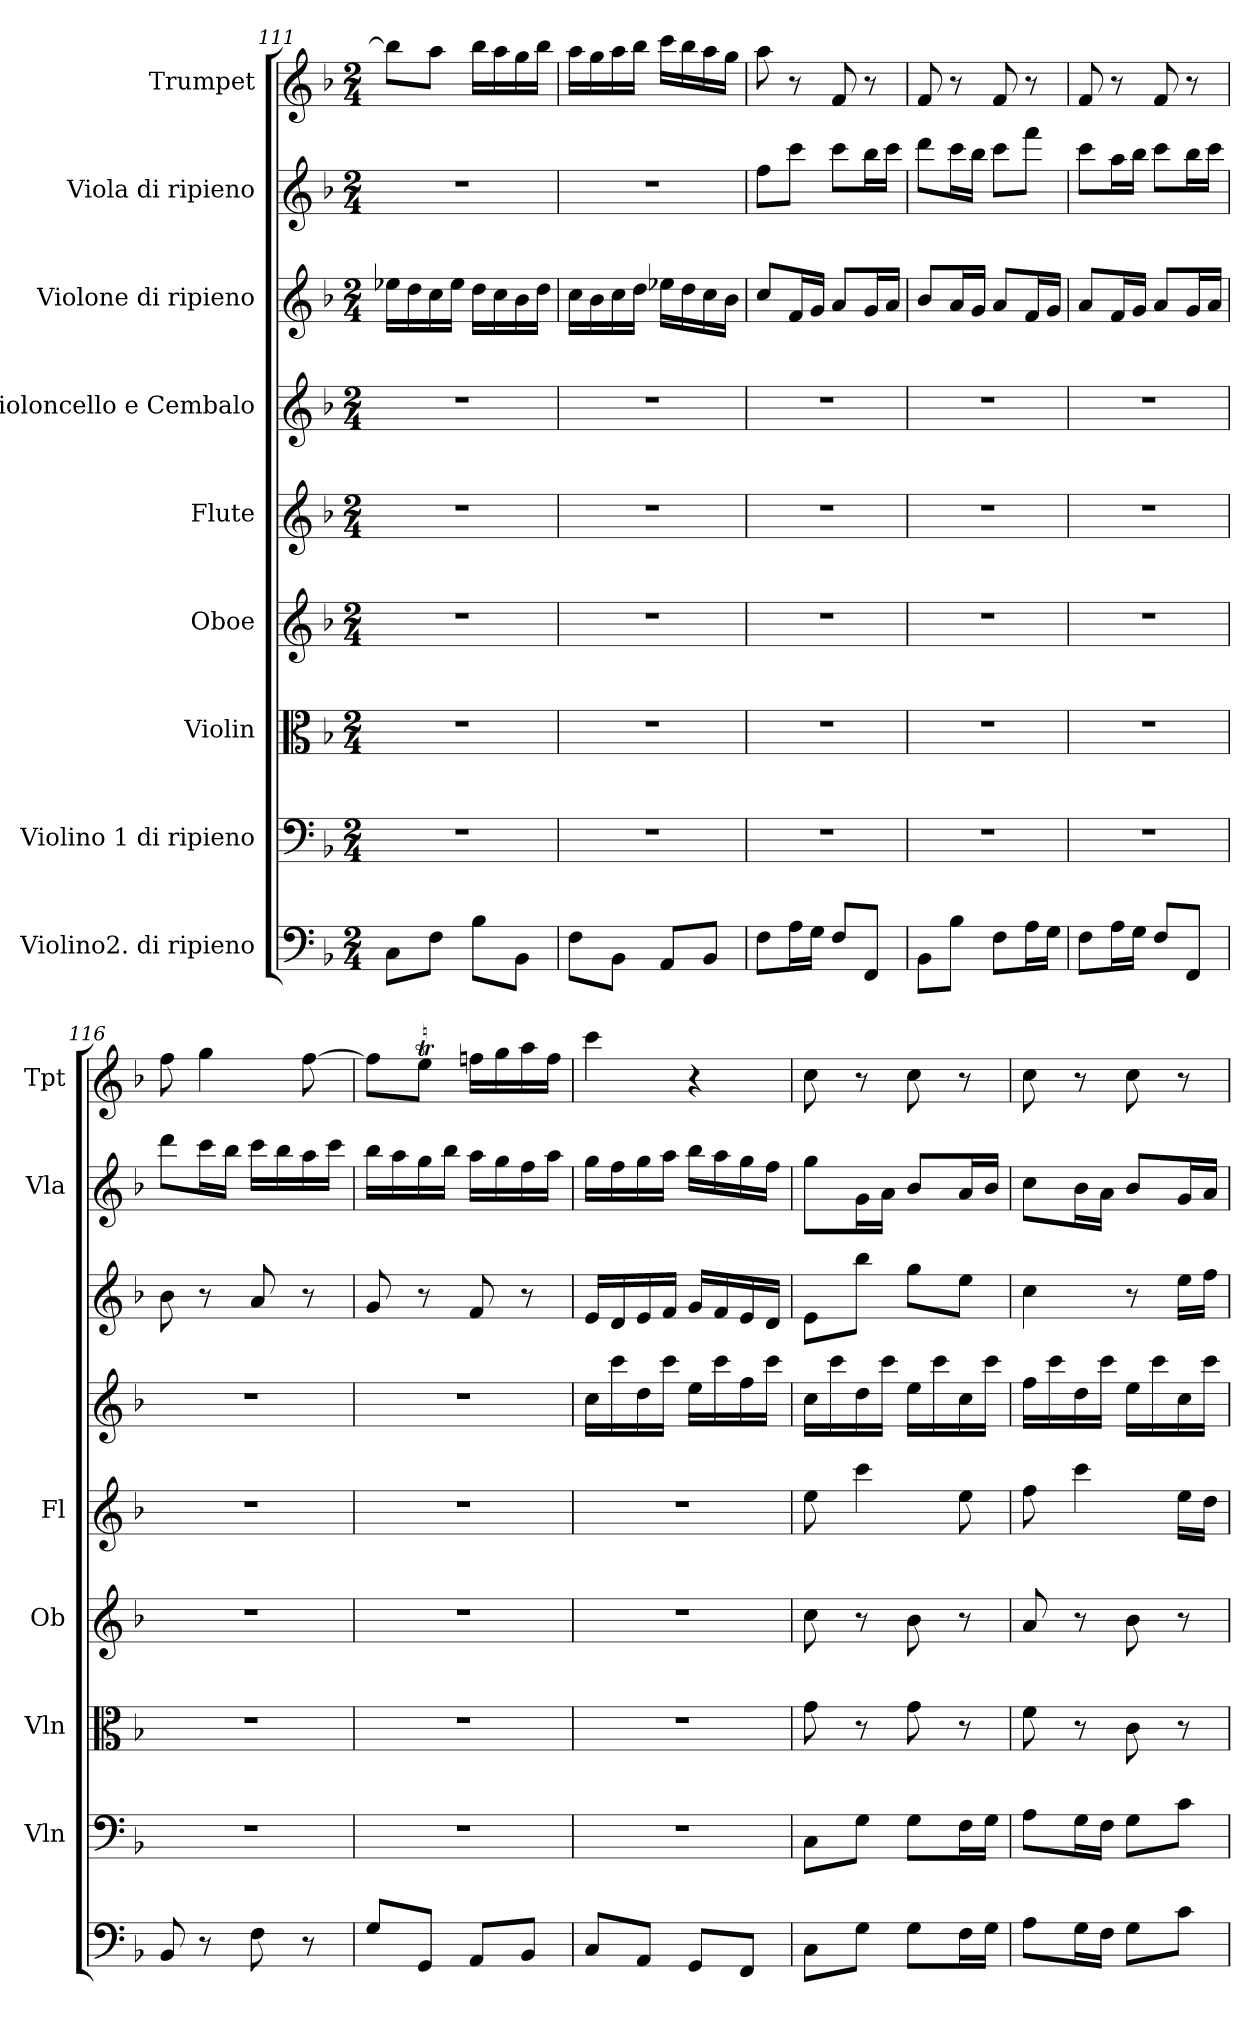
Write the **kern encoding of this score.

**kern	**kern	**kern	**kern	**kern	**kern	**kern	**kern	**kern
*part9	*part8	*part7	*part6	*part5	*part4	*part3	*part2	*part1
*staff9	*staff8	*staff7	*staff6	*staff5	*staff4	*staff3	*staff2	*staff1
*I"Violino2. di ripieno	*I"Violino 1 di ripieno	*I"Violin	*I"Oboe	*I"Flute	*I"Violoncello e Cembalo	*I"Violone di ripieno	*I"Viola di ripieno	*I"Trumpet
*	*I'Vln	*I'Vln	*I'Ob	*I'Fl	*	*	*I'Vla	*I'Tpt
*clefF4	*clefF4	*clefC3	*clefG2	*clefG2	*clefG2	*clefG2	*clefG2	*clefG2
*	*	*	*	*	*	*	*	*ITrd1c2
*k[b-]	*k[b-]	*k[b-]	*k[b-]	*k[b-]	*k[b-]	*k[b-]	*k[b-]	*k[b-e-a-]
*F:	*F:	*F:	*F:	*F:	*F:	*F:	*F:	*E-:
*M2/4	*M2/4	*M2/4	*M2/4	*M2/4	*M2/4	*M2/4	*M2/4	*M2/4
=111	=111	=111	=111	=111	=111	=111	=111	=111
8C\L	2r	2r	2r	2r	2r	16ee-\LL	2r	8aa-\L]
.	.	.	.	.	.	16dd\	.	.
8F\J	.	.	.	.	.	16cc\	.	8gg\J
.	.	.	.	.	.	16ee-\JJ	.	.
8B-\L	.	.	.	.	.	16dd\LL	.	16aa-\LL
.	.	.	.	.	.	16cc\	.	16gg\
8BB-\J	.	.	.	.	.	16b-\	.	16ff\
.	.	.	.	.	.	16dd\JJ	.	16aa-\JJ
=112	=112	=112	=112	=112	=112	=112	=112	=112
8F\L	2r	2r	2r	2r	2r	16cc\LL	2r	16gg\LL
.	.	.	.	.	.	16b-\	.	16ff\
8BB-\J	.	.	.	.	.	16cc\	.	16gg\
.	.	.	.	.	.	16dd\JJ	.	16aa-\JJ
8AA/L	.	.	.	.	.	16ee-\LL	.	16bb-\LL
.	.	.	.	.	.	16dd\	.	16aa-\
8BB-/J	.	.	.	.	.	16cc\	.	16gg\
.	.	.	.	.	.	16b-\JJ	.	16ff\JJ
=113	=113	=113	=113	=113	=113	=113	=113	=113
8F\L	2r	2r	2r	2r	2r	8cc/L	8ff\L	8gg\
16A\L	.	.	.	.	.	16f/L	8ccc\J	8r
16G\JJ	.	.	.	.	.	16g/JJ	.	.
8F/L	.	.	.	.	.	8a/L	8ccc\L	8e-/
8FF/J	.	.	.	.	.	16g/L	16bb-\L	8r
.	.	.	.	.	.	16a/JJ	16ccc\JJ	.
=114	=114	=114	=114	=114	=114	=114	=114	=114
8BB-\L	2r	2r	2r	2r	2r	8b-/L	8ddd\L	8e-/
8B-\J	.	.	.	.	.	16a/L	16ccc\L	8r
.	.	.	.	.	.	16g/JJ	16bb-\JJ	.
8F\L	.	.	.	.	.	8a/L	8ccc\L	8e-/
16A\L	.	.	.	.	.	16f/L	8fff\J	8r
16G\JJ	.	.	.	.	.	16g/JJ	.	.
!!LO:PB:g=z
=115	=115	=115	=115	=115	=115	=115	=115	=115
8F\L	2r	2r	2r	2r	2r	8a/L	8ccc\L	8e-/
16A\L	.	.	.	.	.	16f/L	16aa\L	8r
16G\JJ	.	.	.	.	.	16g/JJ	16bb-\JJ	.
8F/L	.	.	.	.	.	8a/L	8ccc\L	8e-/
8FF/J	.	.	.	.	.	16g/L	16bb-\L	8r
.	.	.	.	.	.	16a/JJ	16ccc\JJ	.
=116	=116	=116	=116	=116	=116	=116	=116	=116
8BB-/	2r	2r	2r	2r	2r	8b-\	8ddd\L	8ee-\
8r	.	.	.	.	.	8r	16ccc\L	4ff\
.	.	.	.	.	.	.	16bb-\JJ	.
8F\	.	.	.	.	.	8a/	16ccc\LL	.
.	.	.	.	.	.	.	16bb-\	.
8r	.	.	.	.	.	8r	16aa\	[8ee-\
.	.	.	.	.	.	.	16ccc\JJ	.
=117	=117	=117	=117	=117	=117	=117	=117	=117
8G/L	2r	2r	2r	2r	2r	8g/	16bb-\LL	8ee-\L]
.	.	.	.	.	.	.	16aa\	.
8GG/J	.	.	.	.	.	8r	16gg\	8ddT\J
.	.	.	.	.	.	.	16bb-\JJ	.
8AA/L	.	.	.	.	.	8f/	16aa\LL	16ee-\LL
.	.	.	.	.	.	.	16gg\	16ff\
8BB-/J	.	.	.	.	.	8r	16ff\	16gg\
.	.	.	.	.	.	.	16aa\JJ	16ee-\JJ
=118	=118	=118	=118	=118	=118	=118	=118	=118
8C/L	2r	2r	2r	2r	16cc\LL	16e/LL	16gg\LL	4bb-\
.	.	.	.	.	16ccc\	16d/	16ff\	.
8AA/J	.	.	.	.	16dd\	16e/	16gg\	.
.	.	.	.	.	16ccc\JJ	16f/JJ	16aa\JJ	.
8GG/L	.	.	.	.	16ee\LL	16g/LL	16bb-\LL	4r
.	.	.	.	.	16ccc\	16f/	16aa\	.
8FF/J	.	.	.	.	16ff\	16e/	16gg\	.
.	.	.	.	.	16ccc\JJ	16d/JJ	16ff\JJ	.
=119	=119	=119	=119	=119	=119	=119	=119	=119
8C\L	8C\L	8g\	8cc\	8ee\	16cc\LL	8e\L	8gg\L	8b-\
.	.	.	.	.	16ccc\	.	.	.
8G\J	8G\J	8r	8r	4ccc\	16dd\	8bb-\J	16g\L	8r
.	.	.	.	.	16ccc\JJ	.	16a\JJ	.
8G\L	8G\L	8g\	8b-\	.	16ee\LL	8gg\L	8b-/L	8b-\
.	.	.	.	.	16ccc\	.	.	.
16F\L	16F\L	8r	8r	8ee\	16cc\	8ee\J	16a/L	8r
16G\JJ	16G\JJ	.	.	.	16ccc\JJ	.	16b-/JJ	.
!!LO:PB:g=z
=120	=120	=120	=120	=120	=120	=120	=120	=120
8A\L	8A\L	8f\	8a/	8ff\	16ff\LL	4cc\	8cc\L	8b-\
.	.	.	.	.	16ccc\	.	.	.
16G\L	16G\L	8r	8r	4ccc\	16dd\	.	16b-\L	8r
16F\JJ	16F\JJ	.	.	.	16ccc\JJ	.	16a\JJ	.
8G\L	8G\L	8c\	8b-\	.	16ee\LL	8r	8b-/L	8b-\
.	.	.	.	.	16ccc\	.	.	.
8c\J	8c\J	8r	8r	16ee\LL	16cc\	16ee\LL	16g/L	8r
.	.	.	.	16dd\JJ	16ccc\JJ	16ff\JJ	16a/JJ	.
=	=	=	=	=	=	=	=	=
*-	*-	*-	*-	*-	*-	*-	*-	*-
